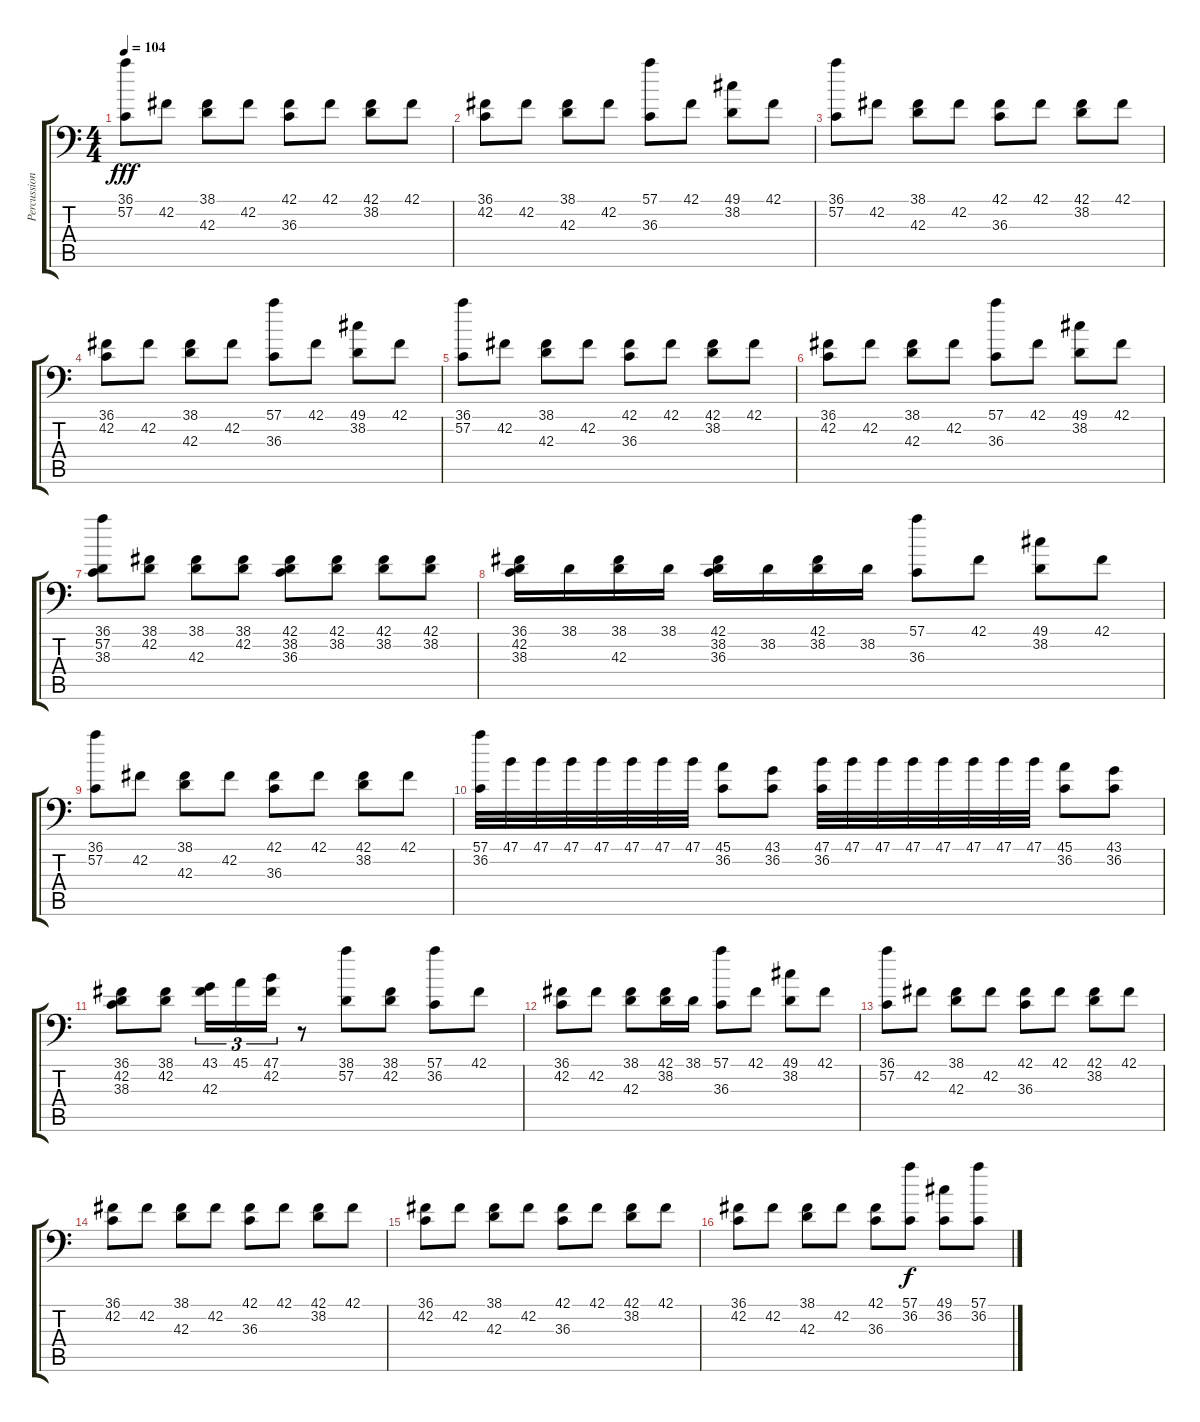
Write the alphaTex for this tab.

\track ("Percussions" "Percussion") {instrument acousticgrandpiano}
\staff {score tabs}
\tuning (C-1 C-1 C-1 C-1 C-1 C-1) {hide}
\ts (4 4)
\tempo 104
\clef f4
\ks c
(36.1 57.2).8{dy fff} 42.2.8 (38.1 42.3).8 42.2.8 (42.1 36.3).8 42.1.8 (42.1 38.2).8 42.1.8 |
(36.1 42.2).8 42.2.8 (38.1 42.3).8 42.2.8 (57.1 36.3).8 42.1.8 (49.1 38.2).8 42.1.8 |
(36.1 57.2).8 42.2.8 (38.1 42.3).8 42.2.8 (42.1 36.3).8 42.1.8 (42.1 38.2).8 42.1.8 |
(36.1 42.2).8 42.2.8 (38.1 42.3).8 42.2.8 (57.1 36.3).8 42.1.8 (49.1 38.2).8 42.1.8 |
(36.1 57.2).8 42.2.8 (38.1 42.3).8 42.2.8 (42.1 36.3).8 42.1.8 (42.1 38.2).8 42.1.8 |
(36.1 42.2).8 42.2.8 (38.1 42.3).8 42.2.8 (57.1 36.3).8 42.1.8 (49.1 38.2).8 42.1.8 |
(36.1 57.2 38.3).8 (38.1 42.2).8 (38.1 42.3).8 (38.1 42.2).8 (42.1 38.2 36.3).8 (42.1 38.2).8 (42.1 38.2).8 (42.1 38.2).8 |
(36.1 42.2 38.3).16 38.1.16 (38.1 42.3).16 38.1.16 (42.1 38.2 36.3).16 38.2.16 (42.1 38.2).16 38.2.16 (57.1 36.3).8 42.1.8 (49.1 38.2).8 42.1.8 |
(36.1 57.2).8 42.2.8 (38.1 42.3).8 42.2.8 (42.1 36.3).8 42.1.8 (42.1 38.2).8 42.1.8 |
(57.1 36.2).32 47.1.32 47.1.32 47.1.32 47.1.32 47.1.32 47.1.32 47.1.32 (45.1 36.2).8 (43.1 36.2).8 (47.1 36.2).32 47.1.32 47.1.32 47.1.32 47.1.32 47.1.32 47.1.32 47.1.32 (45.1 36.2).8 (43.1 36.2).8 |
(36.1 42.2 38.3).8 (38.1 42.2).8 (43.1 42.3).16{tu (3 2)} 45.1.16{tu (3 2)} (47.1 42.2).16{tu (3 2)} r.8 (38.1 57.2).8 (38.1 42.2).8 (57.1 36.2).8 42.1.8 |
(36.1 42.2).8 42.2.8 (38.1 42.3).8 (42.1 38.2).16 38.1.16 (57.1 36.3).8 42.1.8 (49.1 38.2).8 42.1.8 |
(36.1 57.2).8 42.2.8 (38.1 42.3).8 42.2.8 (42.1 36.3).8 42.1.8 (42.1 38.2).8 42.1.8 |
(36.1 42.2).8 42.2.8 (38.1 42.3).8 42.2.8 (42.1 36.3).8 42.1.8 (42.1 38.2).8 42.1.8 |
(36.1 42.2).8 42.2.8 (38.1 42.3).8 42.2.8 (42.1 36.3).8 42.1.8 (42.1 38.2).8 42.1.8 |
(36.1 42.2).8 42.2.8 (38.1 42.3).8 42.2.8 (42.1 36.3).8 (57.1 36.2).8{dy f} (49.1 36.2).8 (57.1 36.2).8
